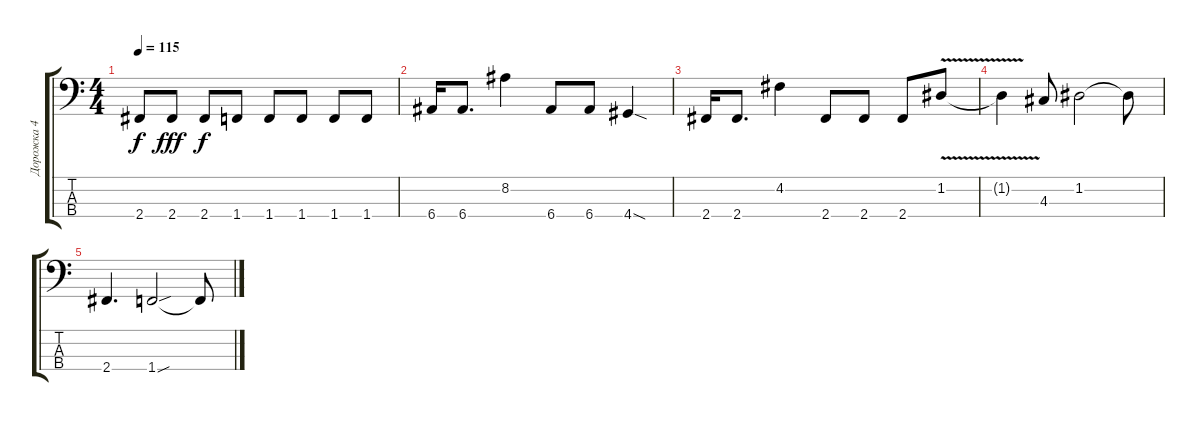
\track ("Дорожка 4" "Дорожка 4") {instrument electricbassfinger}
\staff {score tabs}
\tuning (G2 D2 A1 E1) {hide}
\ts (4 4)
\tempo 115
\clef f4
\ks c
2.4.8{dy f} 2.4.8{dy fff} 2.4.8{dy f} 1.4.8 1.4.8 1.4.8 1.4.8 1.4.8 |
6.4.16 6.4.8{d} 8.2.4 6.4.8 6.4.8 4.4{sod}.4 |
2.4.16 2.4.8{d} 4.2.4 2.4.8 2.4.8 2.4.8 1.2{v}.8 |
1.2{t}.4 4.3.8 1.2.2 1.2{t}.8 |
2.4.4{d} 1.4{sou}.2 1.4{t}.8
